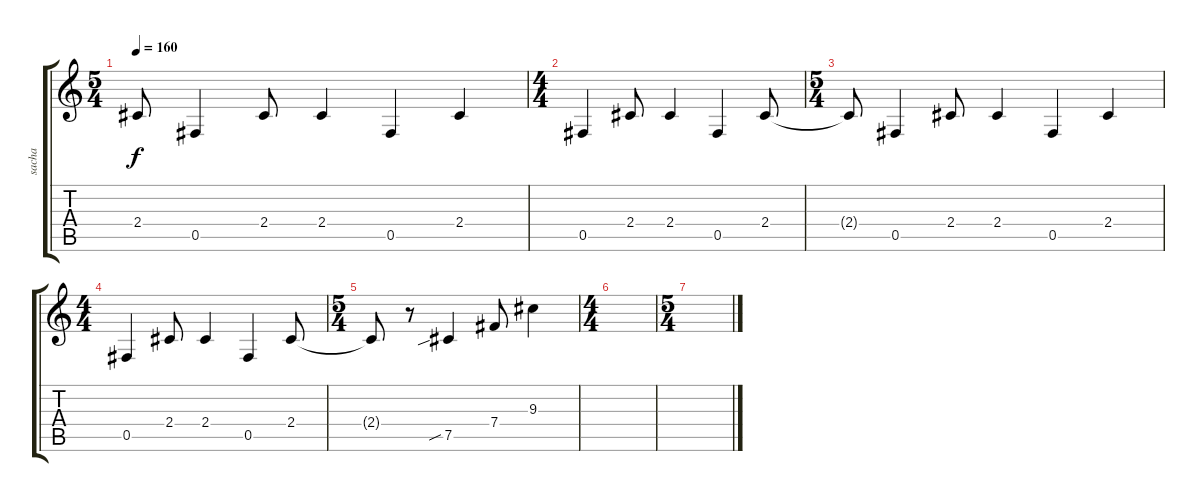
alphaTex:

\track ("sacha" "sacha") {instrument distortionguitar}
\staff {score tabs}
\tuning (Db4 Ab3 E3 B2 Gb2 B1) {hide}
\ts (5 4)
\tempo 160
\clef g2
\ks c
2.4{t}.8{dy f} 0.5.4 2.4.8 2.4.4 0.5.4 2.4.4 |
\ts (4 4)
0.5.4 2.4.8 2.4.4 0.5.4 2.4.8 |
\ts (5 4)
2.4{t}.8 0.5.4 2.4.8 2.4.4 0.5.4 2.4.4 |
\ts (4 4)
0.5.4 2.4.8 2.4.4 0.5.4 2.4.8 |
\ts (5 4)
2.4{t}.8 r.8 7.5{sib}.4 7.4.8 9.3.4 |
\ts (4 4)
|
\ts (5 4)
